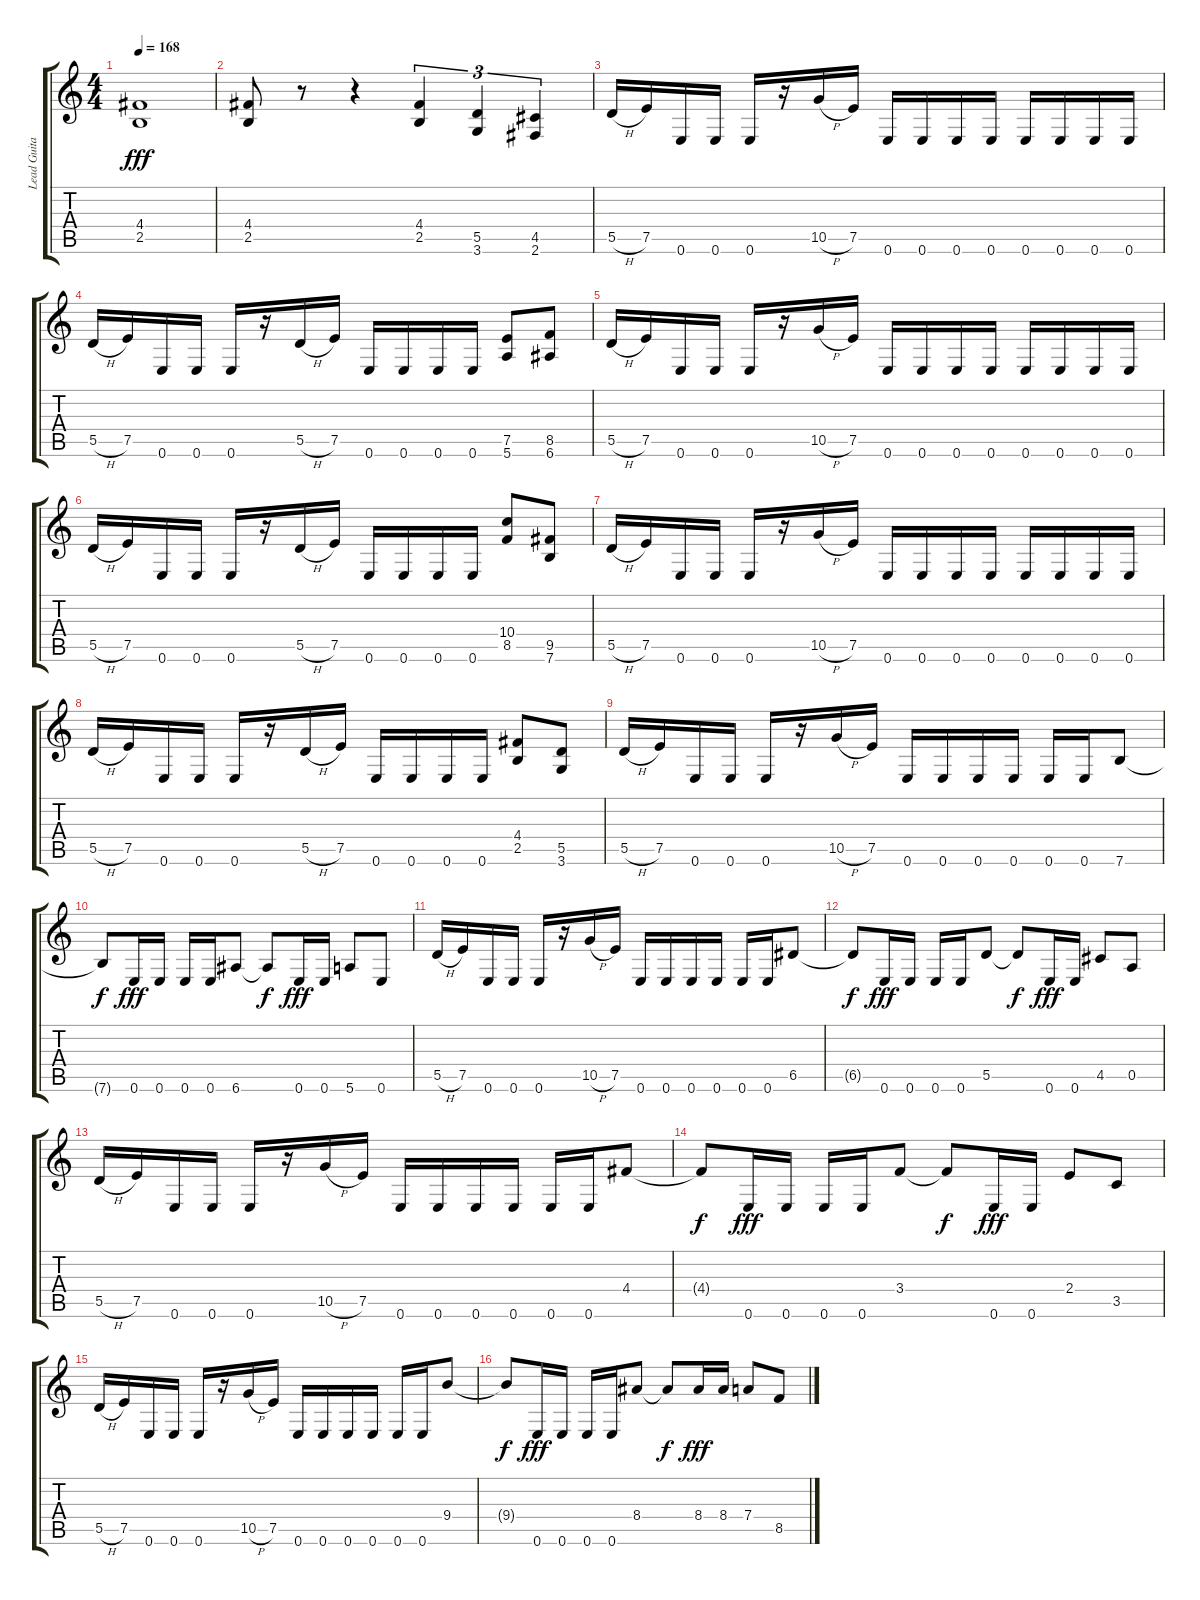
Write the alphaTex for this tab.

\track ("Lead Guitar (Marty Friedman)" "Lead Guita") {instrument distortionguitar}
\staff {score tabs}
\tuning (E4 B3 G3 D3 A2 E2) {hide}
\ts (4 4)
\tempo 168
\clef g2
\ks c
(4.4 2.5).1{dy fff} |
(4.4 2.5).8 r.8 r.4 (4.4 2.5).4{tu (3 2)} (5.5 3.6).4{tu (3 2)} (4.5 2.6).4{tu (3 2)} |
5.5{h}.16 7.5.16 0.6.16 0.6.16 0.6.16 r.16 10.5{h}.16 7.5.16 0.6.16 0.6.16 0.6.16 0.6.16 0.6.16 0.6.16 0.6.16 0.6.16 |
5.5{h}.16 7.5.16 0.6.16 0.6.16 0.6.16 r.16 5.5{h}.16 7.5.16 0.6.16 0.6.16 0.6.16 0.6.16 (7.5 5.6).8 (8.5 6.6).8 |
5.5{h}.16 7.5.16 0.6.16 0.6.16 0.6.16 r.16 10.5{h}.16 7.5.16 0.6.16 0.6.16 0.6.16 0.6.16 0.6.16 0.6.16 0.6.16 0.6.16 |
5.5{h}.16 7.5.16 0.6.16 0.6.16 0.6.16 r.16 5.5{h}.16 7.5.16 0.6.16 0.6.16 0.6.16 0.6.16 (10.4 8.5).8 (9.5 7.6).8 |
5.5{h}.16 7.5.16 0.6.16 0.6.16 0.6.16 r.16 10.5{h}.16 7.5.16 0.6.16 0.6.16 0.6.16 0.6.16 0.6.16 0.6.16 0.6.16 0.6.16 |
5.5{h}.16 7.5.16 0.6.16 0.6.16 0.6.16 r.16 5.5{h}.16 7.5.16 0.6.16 0.6.16 0.6.16 0.6.16 (4.4 2.5).8 (5.5 3.6).8 |
5.5{h}.16 7.5.16 0.6.16 0.6.16 0.6.16 r.16 10.5{h}.16 7.5.16 0.6.16 0.6.16 0.6.16 0.6.16 0.6.16 0.6.16 7.6.8 |
7.6{t}.8{dy f} 0.6.16{dy fff} 0.6.16 0.6.16 0.6.16 6.6.8 6.6{t}.8{dy f} 0.6.16{dy fff} 0.6.16 5.6.8 0.6.8 |
5.5{h}.16 7.5.16 0.6.16 0.6.16 0.6.16 r.16 10.5{h}.16 7.5.16 0.6.16 0.6.16 0.6.16 0.6.16 0.6.16 0.6.16 6.5.8 |
6.5{t}.8{dy f} 0.6.16{dy fff} 0.6.16 0.6.16 0.6.16 5.5.8 5.5{t}.8{dy f} 0.6.16{dy fff} 0.6.16 4.5.8 0.5.8 |
5.5{h}.16 7.5.16 0.6.16 0.6.16 0.6.16 r.16 10.5{h}.16 7.5.16 0.6.16 0.6.16 0.6.16 0.6.16 0.6.16 0.6.16 4.4.8 |
4.4{t}.8{dy f} 0.6.16{dy fff} 0.6.16 0.6.16 0.6.16 3.4.8 3.4{t}.8{dy f} 0.6.16{dy fff} 0.6.16 2.4.8 3.5.8 |
5.5{h}.16 7.5.16 0.6.16 0.6.16 0.6.16 r.16 10.5{h}.16 7.5.16 0.6.16 0.6.16 0.6.16 0.6.16 0.6.16 0.6.16 9.4.8 |
9.4{t}.8{dy f} 0.6.16{dy fff} 0.6.16 0.6.16 0.6.16 8.4.8 8.4{t}.8{dy f} 8.4.16{dy fff} 8.4.16 7.4.8 8.5.8
